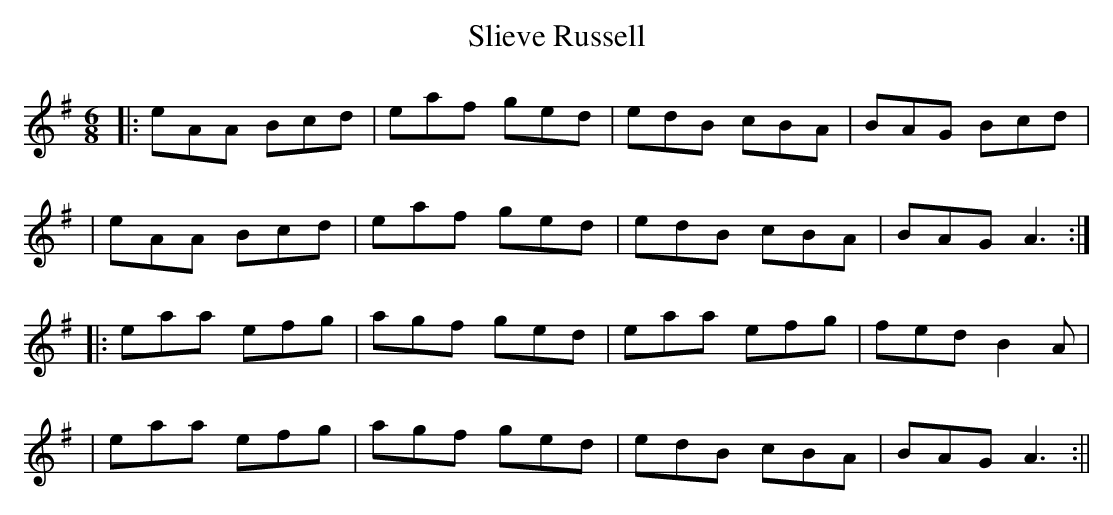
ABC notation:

X:1
T:Slieve Russell
M:6/8
K:Ador
|:eAA Bcd|eaf ged|edB cBA|BAG Bcd|
|eAA Bcd|eaf ged|edB cBA|BAG A3:|
|:eaa efg|agf ged|eaa efg|fed B2A|
|eaa efg|agf ged|edB cBA|BAG A3:||
